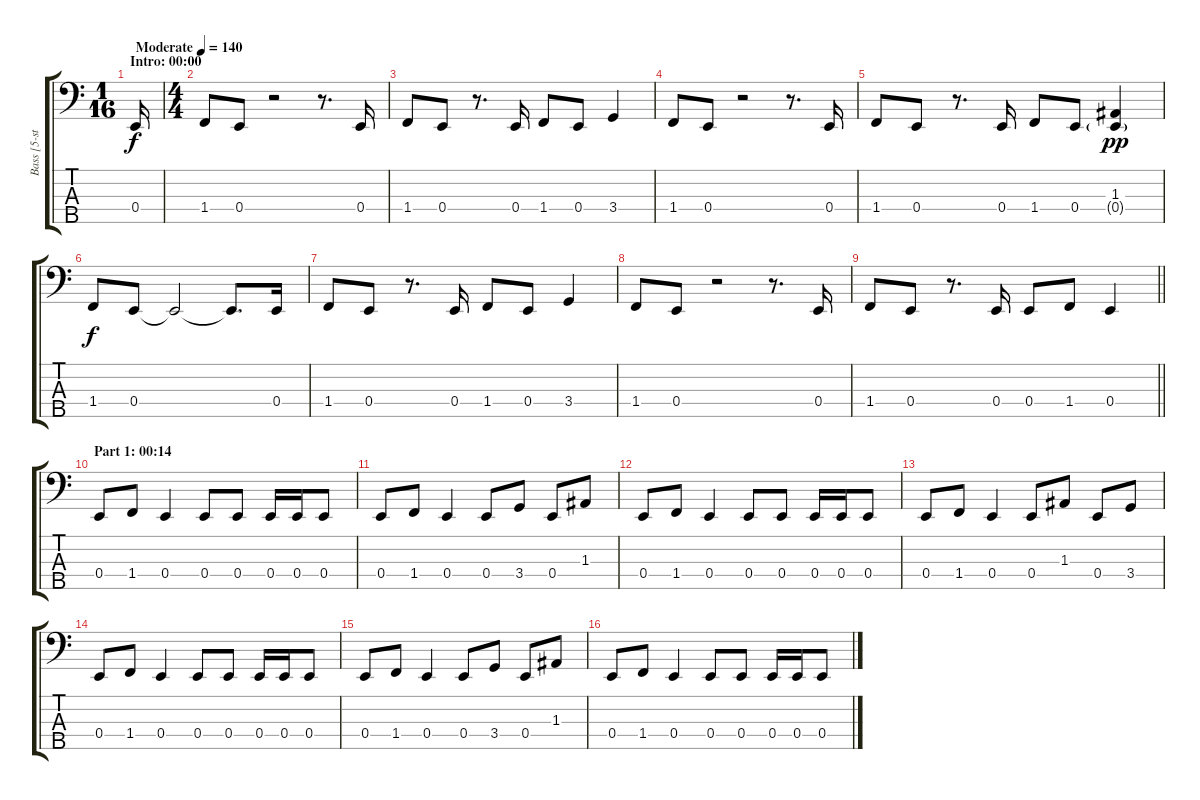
\track ("Bass [5-string]" "Bass [5-st") {instrument electricbasspick}
\staff {score tabs}
\tuning (G2 D2 A1 E1 B0) {hide}
\ts (1 16)
\section ("" "Intro: 00:00")
\tempo (140 "Moderate")
\clef f4
\ks c
0.4.16{dy f instrument electricbasspick} |
\ts (4 4)
1.4.8 0.4.8 r.2 r.8{d} 0.4.16 |
1.4.8 0.4.8 r.8{d} 0.4.16 1.4.8 0.4.8 3.4.4 |
1.4.8 0.4.8 r.2 r.8{d} 0.4.16 |
1.4.8 0.4.8 r.8{d} 0.4.16 1.4.8 0.4.8 (1.3 0.4{g}).4{dy pp} |
1.4.8{dy f} 0.4.8 0.4{t}.2 0.4{t}.8{d} 0.4.16 |
1.4.8 0.4.8 r.8{d} 0.4.16 1.4.8 0.4.8 3.4.4 |
1.4.8 0.4.8 r.2 r.8{d} 0.4.16 |
\barLineRight lightlight
1.4.8 0.4.8 r.8{d} 0.4.16 0.4.8 1.4.8 0.4.4 |
\section ("" "Part 1: 00:14")
0.4.8 1.4.8 0.4.4 0.4.8 0.4.8 0.4.16 0.4.16 0.4.8 |
0.4.8 1.4.8 0.4.4 0.4.8 3.4.8 0.4.8 1.3.8 |
0.4.8 1.4.8 0.4.4 0.4.8 0.4.8 0.4.16 0.4.16 0.4.8 |
0.4.8 1.4.8 0.4.4 0.4.8 1.3.8 0.4.8 3.4.8 |
0.4.8 1.4.8 0.4.4 0.4.8 0.4.8 0.4.16 0.4.16 0.4.8 |
0.4.8 1.4.8 0.4.4 0.4.8 3.4.8 0.4.8 1.3.8 |
0.4.8 1.4.8 0.4.4 0.4.8 0.4.8 0.4.16 0.4.16 0.4.8
